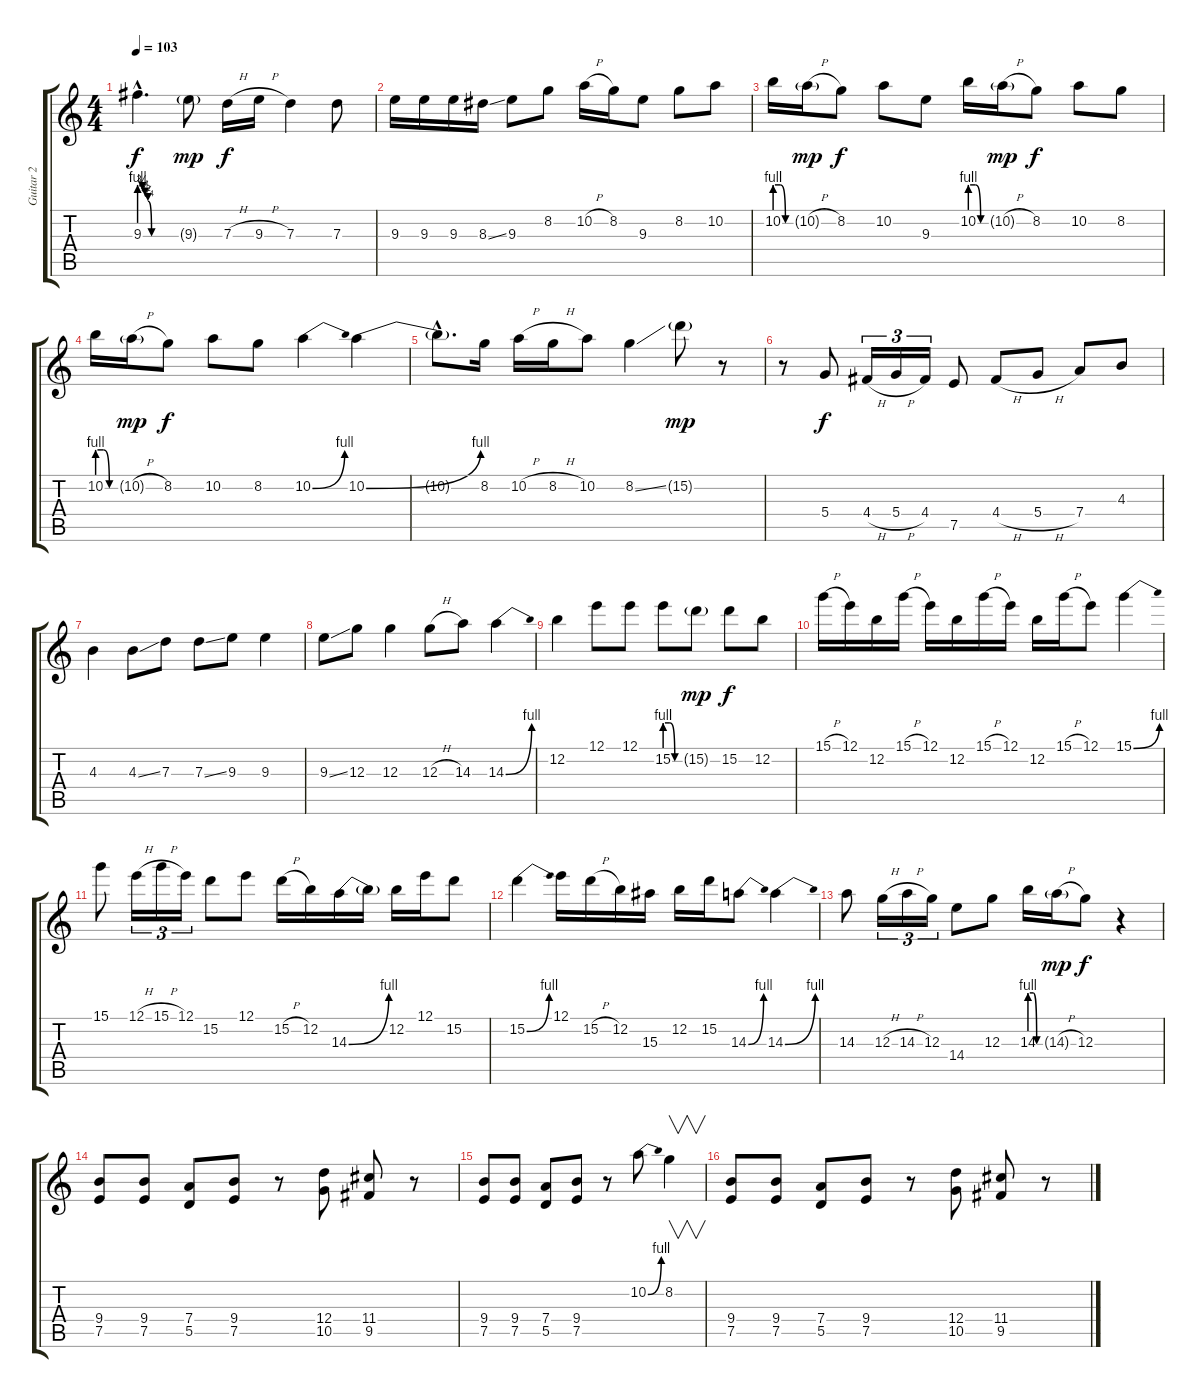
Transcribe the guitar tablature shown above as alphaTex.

\track ("Guitar 2" "Guitar 2") {instrument overdrivenguitar}
\staff {score tabs}
\tuning (E4 B3 G3 D3 A2 E2) {hide}
\ts (4 4)
\tempo 103
\clef g2
\ks c
9.3{be (custom 0 4 5 3 9 2 14 1 20 0 40 0 45 0 60 0) hac}.4{d dy f} 9.3{g}.8{dy mp} 7.3{h}.16{dy f} 9.3{h}.16 7.3.4 7.3.8 |
9.3.16 9.3.16 9.3.16 8.3{ss}.16 9.3.8 8.2.8 10.2{h}.16 8.2.16 9.3.8 8.2.8 10.2.8 |
10.2{be (custom 0 4 20 4 40 0 60 0)}.16 10.2{h g}.16{dy mp} 8.2.8{dy f} 10.2.8 9.3.8 10.2{be (custom 0 4 20 4 40 0 60 0)}.16 10.2{h g}.16{dy mp} 8.2.8{dy f} 10.2.8 8.2.8 |
10.2{be (custom 0 4 20 4 40 0 60 0)}.16 10.2{h g}.16{dy mp} 8.2.8{dy f} 10.2.8 8.2.8 10.2{be (bend 0 0 60 4)}.4 10.2{be (bend 0 0 60 4)}.4 |
10.2{hac t}.8{d} 8.2.16 10.2{h}.16 8.2{h}.16 10.2.8 8.2{ss}.4 15.2{g}.8{dy mp} r.8 |
r.8 5.4.8{dy f} 4.4{h}.16{tu (3 2)} 5.4{h}.16{tu (3 2)} 4.4.16{tu (3 2)} 7.5.8 4.4{h}.8 5.4{h}.8 7.4.8 4.3.8 |
4.3.4 4.3{ss}.8 7.3.8 7.3{ss}.8 9.3.8 9.3.4 |
9.3{ss}.8 12.3.8 12.3.4 12.3{h}.8 14.3.8 14.3{be (bend 0 0 60 4)}.4 |
12.2.4 12.1.8 12.1.8 15.2{be (custom 0 4 20 4 40 0 60 0)}.8 15.2{g}.8{dy mp} 15.2.8{dy f} 12.2.8 |
15.1{h}.16 12.1.16 12.2.16 15.1{h}.16 12.1.16 12.2.16 15.1{h}.16 12.1.16 12.2.16 15.1{h}.16 12.1.8 15.1{be (bend 0 0 60 4)}.4 |
15.1.8 12.1{h}.16{tu (3 2)} 15.1{h}.16{tu (3 2)} 12.1.16{tu (3 2)} 15.2.8 12.1.8 15.2{h}.16 12.2.16 14.3{be (bend 0 0 60 4)}.16 14.3{t}.16 12.2.16 12.1.16 15.2.8 |
15.2{be (bend 0 0 60 4)}.4 12.1.16 15.2{h}.16 12.2.16 15.3.16 12.2.16 15.2.16 14.3{be (bend 0 0 60 4)}.8 14.3{be (bend 0 0 60 4)}.4 |
14.3.8 12.3{h}.16{tu (3 2)} 14.3{h}.16{tu (3 2)} 12.3.16{tu (3 2)} 14.4.8 12.3.8 14.3{be (custom 0 4 20 4 40 0 60 0)}.16 14.3{h g}.16{dy mp} 12.3.8{dy f} r.4 |
(9.4 7.5).8 (9.4 7.5).8 (7.4 5.5).8 (9.4 7.5).8 r.8 (12.4 10.5).8 (11.4 9.5).8 r.8 |
(9.4 7.5).8 (9.4 7.5).8 (7.4 5.5).8 (9.4 7.5).8 r.8 10.2{be (bend 0 0 60 4)}.8 8.2.4{v} |
(9.4 7.5).8 (9.4 7.5).8 (7.4 5.5).8 (9.4 7.5).8 r.8 (12.4 10.5).8 (11.4 9.5).8 r.8
